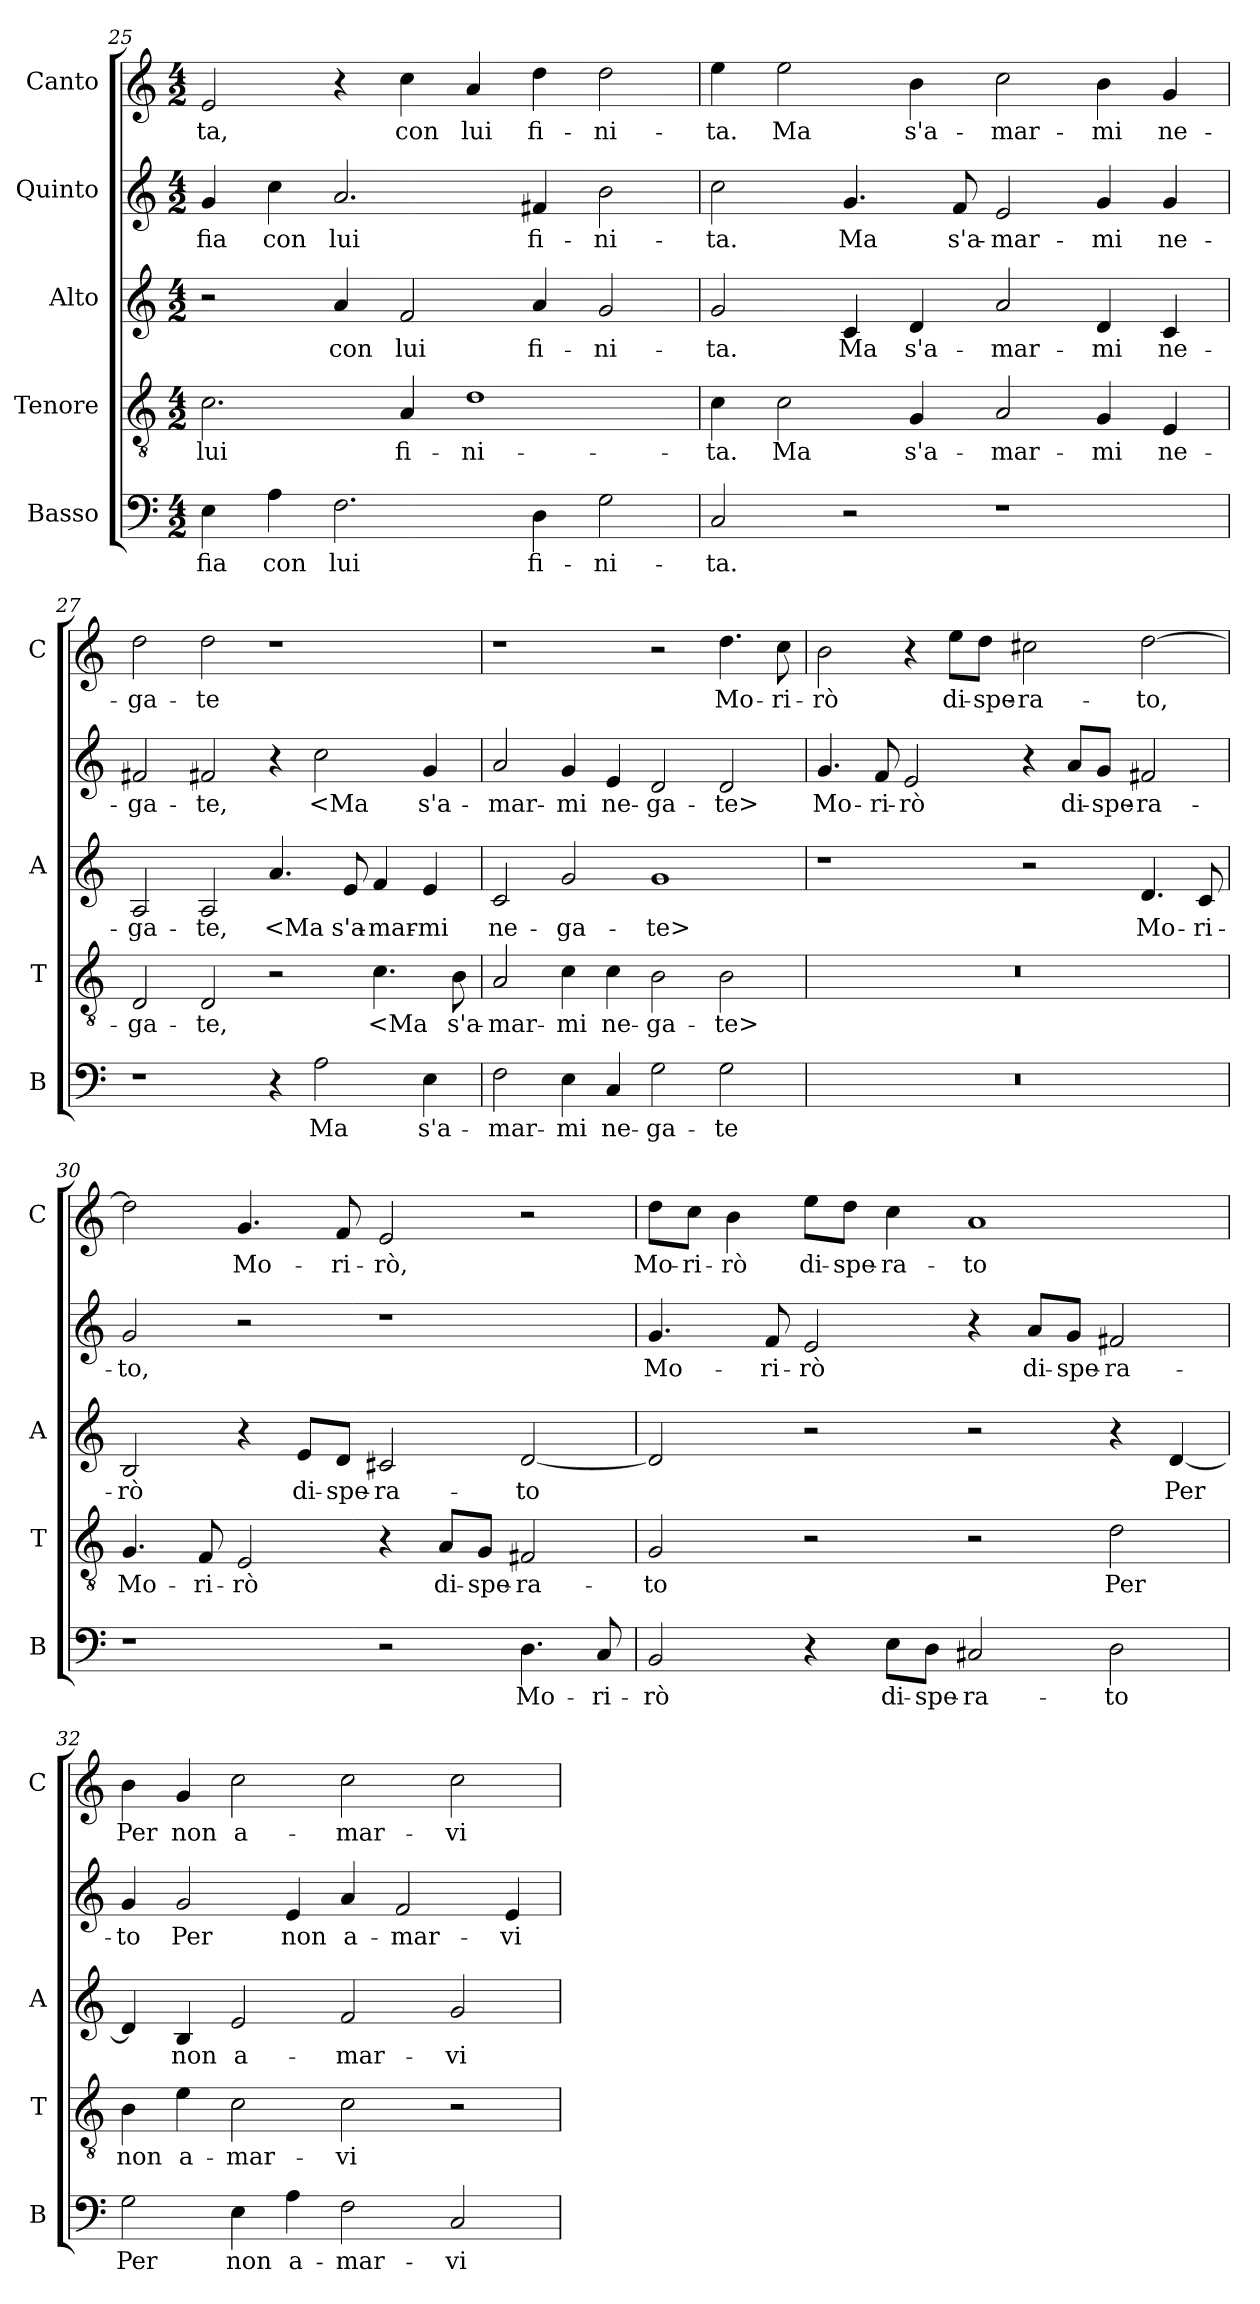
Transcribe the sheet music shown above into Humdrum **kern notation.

**kern	**text	**kern	**text	**kern	**text	**kern	**text	**kern	**text
*part5	*part5	*part4	*part4	*part3	*part3	*part2	*part2	*part1	*part1
*staff5	*staff5	*staff4	*staff4	*staff3	*staff3	*staff2	*staff2	*staff1	*staff1
*I"Basso	*	*I"Tenore	*	*I"Alto	*	*I"Quinto	*	*I"Canto	*
*I'B	*	*I'T	*	*I'A	*	*	*	*I'C	*
*clefF4	*	*clefGv2	*	*clefG2	*	*clefG2	*	*clefG2	*
*k[]	*	*k[]	*	*k[]	*	*k[]	*	*k[]	*
*M4/2	*	*M4/2	*	*M4/2	*	*M4/2	*	*M4/2	*
=25	=25	=25	=25	=25	=25	=25	=25	=25	=25
4E	fia	2.c	lui	2r	.	4g	fia	2e	-ta,
4A	con	.	.	.	.	4cc	con	.	.
2.F	lui	.	.	4a	con	2.a	lui	4r	.
.	.	4A	fi-	2f	lui	.	.	4cc	con
.	.	1d	-ni-	.	.	.	.	4a	lui
4D	fi-	.	.	4a	fi-	4f#X	fi-	4dd	fi-
2G	-ni-	.	.	2g	-ni-	2b	-ni-	2dd	-ni-
=26	=26	=26	=26	=26	=26	=26	=26	=26	=26
2C	-ta.	4c	-ta.	2g	-ta.	2cc	-ta.	4ee	-ta.
.	.	2c	Ma	.	.	.	.	2ee	Ma
2r	.	.	.	4c	Ma	4.g	Ma	.	.
.	.	4G	s'a-	4d	s'a-	.	.	4b	s'a-
.	.	.	.	.	.	8f	s'a-	.	.
1r	.	2A	-mar-	2a	-mar-	2e	-mar-	2cc	-mar-
.	.	4G	-mi	4d	-mi	4g	-mi	4b	-mi
.	.	4E	ne-	4c	ne-	4g	ne-	4g	ne-
=27	=27	=27	=27	=27	=27	=27	=27	=27	=27
1r	.	2D	-ga-	2A	-ga-	2f#X	-ga-	2dd	-ga-
.	.	2D	-te,	2A	-te,	2f#X	-te,	2dd	-te
4r	.	2r	.	4.a	<Ma	4r	.	1r	.
2A	Ma	.	.	.	.	2cc	<Ma	.	.
.	.	.	.	8e	s'a-	.	.	.	.
.	.	4.c	<Ma	4f	-mar-	.	.	.	.
4E	s'a-	.	.	4e	-mi	4g	s'a-	.	.
.	.	8B	s'a-	.	.	.	.	.	.
=28	=28	=28	=28	=28	=28	=28	=28	=28	=28
2F	-mar-	2A	-mar-	2c	ne-	2a	-mar-	1r	.
4E	-mi	4c	-mi	2g	-ga-	4g	-mi	.	.
4C	ne-	4c	ne-	.	.	4e	ne-	.	.
2G	-ga-	2B	-ga-	1g	-te>	2d	-ga-	2r	.
2G	-te	2B	-te>	.	.	2d	-te>	4.dd	Mo-
.	.	.	.	.	.	.	.	8cc	-ri-
=29	=29	=29	=29	=29	=29	=29	=29	=29	=29
0r	.	0r	.	1r	.	4.g	Mo-	2b	-rò
.	.	.	.	.	.	8f	-ri-	.	.
.	.	.	.	.	.	2e	-rò	4r	.
.	.	.	.	.	.	.	.	8ee\L	di-
.	.	.	.	.	.	.	.	8dd\J	-spe-
.	.	.	.	2r	.	4r	.	2cc#X	-ra-
.	.	.	.	.	.	8a/L	di-	.	.
.	.	.	.	.	.	8g/J	-spe-	.	.
.	.	.	.	4.d	Mo-	2f#X	-ra-	[2dd	-to,
.	.	.	.	8c	-ri-	.	.	.	.
=30	=30	=30	=30	=30	=30	=30	=30	=30	=30
1r	.	4.G	Mo-	2B	-rò	2g	-to,	2dd]	.
.	.	8F	-ri-	.	.	.	.	.	.
.	.	2E	-rò	4r	.	2r	.	4.g	Mo-
.	.	.	.	8e/L	di-	.	.	.	.
.	.	.	.	8d/J	-spe-	.	.	8f	-ri-
2r	.	4r	.	2c#X	-ra-	1r	.	2e	-rò,
.	.	8A/L	di-	.	.	.	.	.	.
.	.	8G/J	-spe-	.	.	.	.	.	.
4.D	Mo-	2F#X	-ra-	[2d	-to	.	.	2r	.
8C	-ri-	.	.	.	.	.	.	.	.
=31	=31	=31	=31	=31	=31	=31	=31	=31	=31
2BB	-rò	2G	-to	2d]	.	4.g	Mo-	8dd\L	Mo-
.	.	.	.	.	.	.	.	8cc\J	-ri-
.	.	.	.	.	.	.	.	4b	-rò
.	.	.	.	.	.	8f	-ri-	.	.
4r	.	2r	.	2r	.	2e	-rò	8ee\L	di-
.	.	.	.	.	.	.	.	8dd\J	-spe-
8E\L	di-	.	.	.	.	.	.	4cc	-ra-
8D\J	-spe-	.	.	.	.	.	.	.	.
2C#X	-ra-	2r	.	2r	.	4r	.	1a	-to
.	.	.	.	.	.	8a/L	di-	.	.
.	.	.	.	.	.	8g/J	-spe-	.	.
2D	-to	2d	Per	4r	.	2f#X	-ra-	.	.
.	.	.	.	[4d	Per	.	.	.	.
=32	=32	=32	=32	=32	=32	=32	=32	=32	=32
2G	Per	4B	non	4d]	.	4g	-to	4b	Per
.	.	4e	a-	4B	non	2g	Per	4g	non
4E	non	2c	-mar-	2e	a-	.	.	2cc	a-
4A	a-	.	.	.	.	4e	non	.	.
2F	-mar-	2c	-vi	2f	-mar-	4a	a-	2cc	-mar-
.	.	.	.	.	.	2f	-mar-	.	.
2C	-vi	2r	.	2g	-vi	.	.	2cc	-vi
.	.	.	.	.	.	4e	-vi	.	.
=	=	=	=	=	=	=	=	=	=
*-	*-	*-	*-	*-	*-	*-	*-	*-	*-
